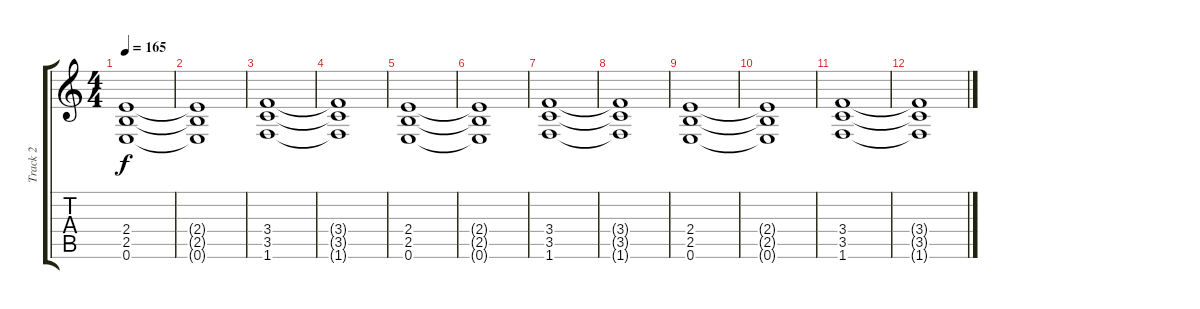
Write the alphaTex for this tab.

\track ("Track 2" "Track 2") {instrument distortionguitar}
\staff {score tabs}
\tuning (E4 B3 G3 D3 A2 E2) {hide}
\ts (4 4)
\tempo 165
\clef g2
\ks c
(2.4 2.5 0.6).1{dy f} |
(2.4{t} 2.5{t} 0.6{t}).1 |
(3.4 3.5 1.6).1 |
(3.4{t} 3.5{t} 1.6{t}).1 |
(2.4 2.5 0.6).1 |
(2.4{t} 2.5{t} 0.6{t}).1 |
(3.4 3.5 1.6).1 |
(3.4{t} 3.5{t} 1.6{t}).1 |
(2.4 2.5 0.6).1 |
(2.4{t} 2.5{t} 0.6{t}).1 |
(3.4 3.5 1.6).1 |
(3.4{t} 3.5{t} 1.6{t}).1
